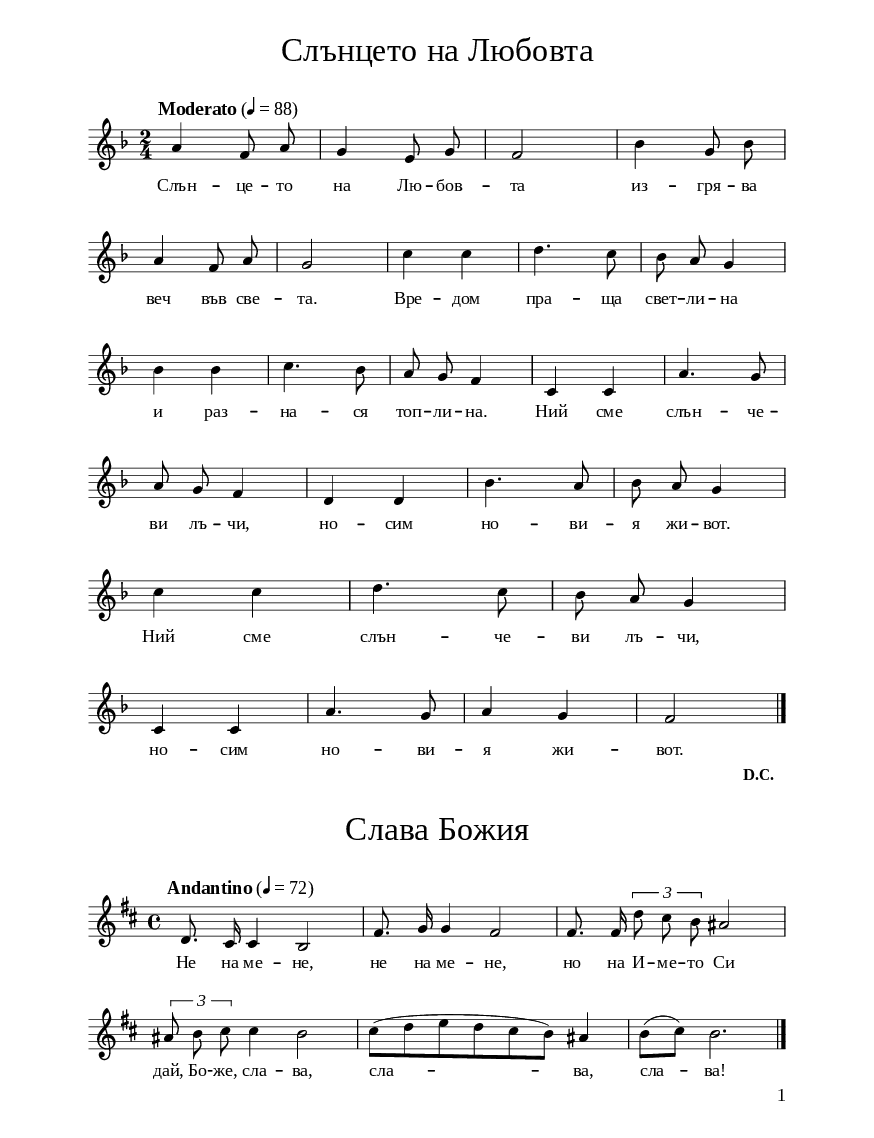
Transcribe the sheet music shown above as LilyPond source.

\version "2.24.2"

% include paper part and global functions
\include "include/globals.ily"

\bookpart {
  \label #'ref055_1
  \tocItem \markup "Слънцето на Любовта"
  \include "include/bookpart-paper.ily"
  \score {
    \include "include/score-layout.ily"

    \new Voice \absolute  {
      \clef treble
      \key f \major
      \time 2/4
      \tempoFunc "Moderato" 4 "88"
      \autoBeamOff
      a'4 f'8 a' | g'4 e'8 g' | f'2 | bes'4 g'8 bes' \break | a'4 f'8 a' | g'2  |
      c''4 c'' | d''4. c''8 | bes'8 a' g'4 \break | bes'4 bes'  | c''4. bes'8 | a'8 g' f'4  |
      c'4 c' | a'4. g'8 | \break a'8 g' f'4 |   d'4 d' | bes'4. a'8 | bes'8 a' g'4 | \break
      c''4 c'' | d''4. c''8 |  bes'8 a' g'4 | \break c'4 c' | a'4. g'8 | a'4 g' | f'2 |\break \bar "|."
    }

    \addlyrics {
      Слън -- це -- то на Лю -- бов -- та из -- гря -- ва веч във све -- та.
      Вре -- дом пра -- ща свет -- ли -- на и раз -- на -- ся топ -- ли -- на.
      Ний сме слън -- че -- ви лъ -- чи, но -- сим но -- ви -- я жи -- вот.
      Ний сме слън -- че -- ви лъ -- чи, но -- сим но -- ви -- я жи -- вот.
    }

    \header {
      title = \titleFunc "Слънцето на Любовта" "Slănceto na Ljubovta"
    }

    \midi{}

  } % score

  \markup \dc-one "D.C."

  \label #'ref053
  \tocItem \markup "Слава Божия"
  \include "include/bookpart-paper.ily"
  \score {
    \include "include/score-layout.ily"

    \new Voice \absolute  {
      \clef treble
      \key b \minor
      \time 4/4
      \tempoFunc "Andantino" 4 "72"
      \autoBeamOff

      d'8. cis'16 cis'4 b2 | fis'8. g'16 g'4 fis'2 | fis'8. fis'16 \tupletUp \tuplet 3/2 {  d''8 cis'' b'8 } ais'2 | \break
      \times 2/3  { ais'8 b' cis''8 } cis''4 b'2 | cis''8 [( d'' e'' d'' cis'' b' )] ais'4 | b'8 [( cis'' )] b'2. \bar "|."
    }

    \addlyrics {
      Не на ме -- не, не на ме -- не, но на И -- ме -- то Си
      дай, Бо -- же, сла -- ва, сла -- ва, сла -- ва!
    }

    \header {
      title = \titleFunc "Слава Божия" "Slava Božija"
    }

    \midi{}

  } % score


} % bookpart
